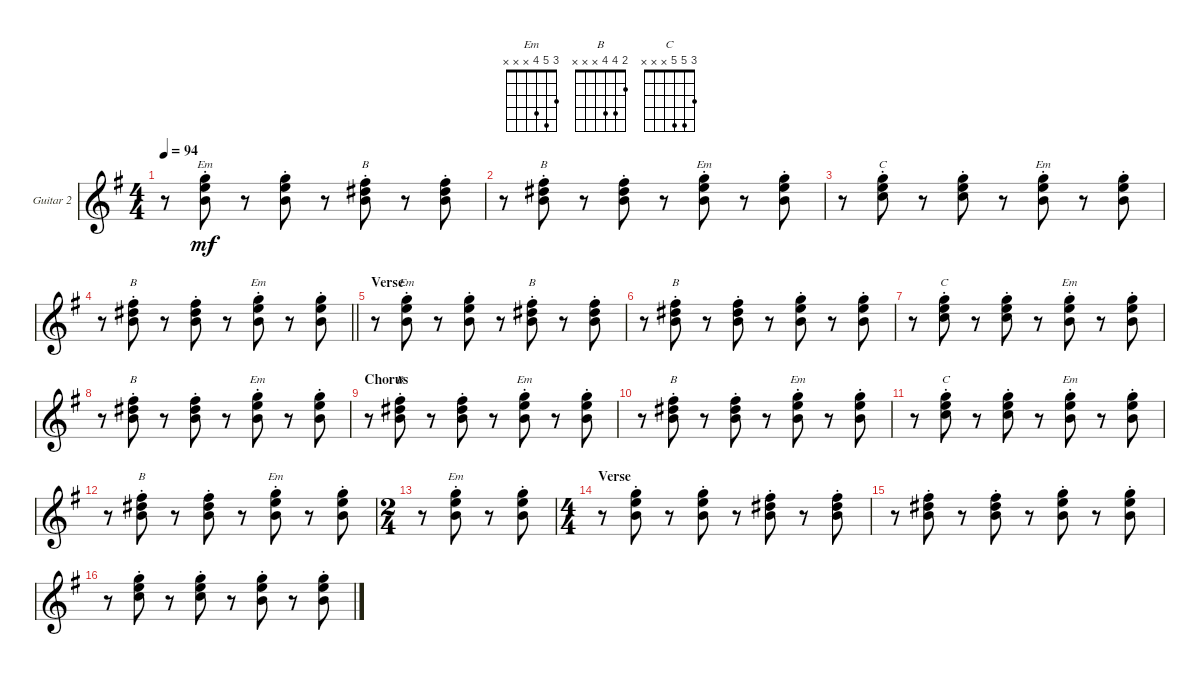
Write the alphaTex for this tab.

\defaultSystemsLayout 4
\bracketExtendMode groupsimilarinstruments
\firstSystemTrackNameOrientation horizontal
\otherSystemsTrackNameOrientation horizontal
\track ("Rhythm Guitar" "Guitar 2") {multiBarRest instrument acousticguitarsteel}
\staff {score}
\tuning (E4 B3 G3 D3 A2 E2)
\chord ("Em" 3 5 4 x x x)
\chord ("B" 2 4 4 x x x)
\chord ("C" 3 5 5 x x x)
\ts (4 4)
\tempo 94
\clef g2
\ks eminor
r.8{dy mf instrument acousticguitarsteel} (3.1{st} 5.2{st} 4.3{st}).8{ch "Em"} r.8 (3.1{st} 5.2{st} 4.3{st}).8 r.8 (2.1{st} 4.2{st} 4.3{st}).8{ch "B"} r.8 (2.1{st} 4.2{st} 4.3{st}).8 |
r.8 (2.1{st} 4.2{st} 4.3{st}).8{ch "B"} r.8 (2.1{st} 4.2{st} 4.3{st}).8 r.8 (3.1{st} 5.2{st} 4.3{st}).8{ch "Em"} r.8 (3.1{st} 5.2{st} 4.3{st}).8 |
r.8 (5.3{st} 5.2{st} 3.1{st}).8{ch "C"} r.8 (5.3{st} 5.2{st} 3.1{st}).8 r.8 (3.1{st} 5.2{st} 4.3{st}).8{ch "Em"} r.8 (3.1{st} 5.2{st} 4.3{st}).8 |
\barLineRight lightlight
r.8 (2.1{st} 4.2{st} 4.3{st}).8{ch "B"} r.8 (2.1{st} 4.2{st} 4.3{st}).8 r.8 (3.1{st} 5.2{st} 4.3{st}).8{ch "Em"} r.8 (3.1{st} 5.2{st} 4.3{st}).8 |
\section ("" "Verse")
r.8 (3.1{st} 5.2{st} 4.3{st}).8{ch "Em"} r.8 (3.1{st} 5.2{st} 4.3{st}).8 r.8 (2.1{st} 4.2{st} 4.3{st}).8{ch "B"} r.8 (2.1{st} 4.2{st} 4.3{st}).8 |
r.8 (2.1{st} 4.2{st} 4.3{st}).8{ch "B"} r.8 (2.1{st} 4.2{st} 4.3{st}).8 r.8 (3.1{st} 5.2{st} 4.3{st}).8 r.8 (3.1{st} 5.2{st} 4.3{st}).8 |
r.8 (5.3{st} 5.2{st} 3.1{st}).8{ch "C"} r.8 (5.3{st} 5.2{st} 3.1{st}).8 r.8 (3.1{st} 5.2{st} 4.3{st}).8{ch "Em"} r.8 (3.1{st} 5.2{st} 4.3{st}).8 |
r.8 (2.1{st} 4.2{st} 4.3{st}).8{ch "B"} r.8 (2.1{st} 4.2{st} 4.3{st}).8 r.8 (3.1{st} 5.2{st} 4.3{st}).8{ch "Em"} r.8 (3.1{st} 5.2{st} 4.3{st}).8 |
\section ("" "Chorus")
r.8 (2.1{st} 4.2{st} 4.3{st}).8{ch "B"} r.8 (2.1{st} 4.2{st} 4.3{st}).8 r.8 (3.1{st} 5.2{st} 4.3{st}).8{ch "Em"} r.8 (3.1{st} 5.2{st} 4.3{st}).8 |
r.8 (2.1{st} 4.2{st} 4.3{st}).8{ch "B"} r.8 (2.1{st} 4.2{st} 4.3{st}).8 r.8 (3.1{st} 5.2{st} 4.3{st}).8{ch "Em"} r.8 (3.1{st} 5.2{st} 4.3{st}).8 |
r.8 (5.3{st} 5.2{st} 3.1{st}).8{ch "C"} r.8 (5.3{st} 5.2{st} 3.1{st}).8 r.8 (3.1{st} 5.2{st} 4.3{st}).8{ch "Em"} r.8 (3.1{st} 5.2{st} 4.3{st}).8 |
r.8 (2.1{st} 4.2{st} 4.3{st}).8{ch "B"} r.8 (2.1{st} 4.2{st} 4.3{st}).8 r.8 (3.1{st} 5.2{st} 4.3{st}).8{ch "Em"} r.8 (3.1{st} 5.2{st} 4.3{st}).8 |
\ts (2 4)
r.8 (3.1{st} 5.2{st} 4.3{st}).8{ch "Em"} r.8 (3.1{st} 5.2{st} 4.3{st}).8 |
\ts (4 4)
\section ("" "Verse")
r.8 (3.1{st} 5.2{st} 4.3{st}).8 r.8 (3.1{st} 5.2{st} 4.3{st}).8 r.8 (2.1{st} 4.2{st} 4.3{st}).8 r.8 (2.1{st} 4.2{st} 4.3{st}).8 |
r.8 (2.1{st} 4.2{st} 4.3{st}).8 r.8 (2.1{st} 4.2{st} 4.3{st}).8 r.8 (3.1{st} 5.2{st} 4.3{st}).8 r.8 (3.1{st} 5.2{st} 4.3{st}).8 |
r.8 (5.3{st} 5.2{st} 3.1{st}).8 r.8 (5.3{st} 5.2{st} 3.1{st}).8 r.8 (3.1{st} 5.2{st} 4.3{st}).8 r.8 (3.1{st} 5.2{st} 4.3{st}).8
